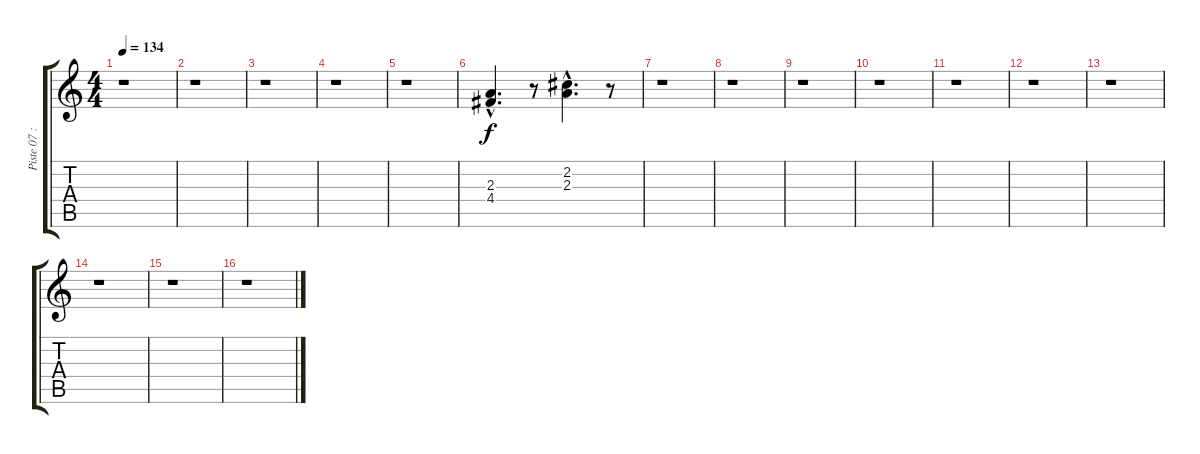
\track ("Piste 07 : non précisé" "Piste 07 :") {instrument distortionguitar}
\staff {score tabs}
\tuning (E4 B3 G3 D3 A2 E2) {hide}
\ts (4 4)
\tempo 134
\clef g2
\ks c
r.1{dy f} |
r.1 |
r.1 |
r.1 |
r.1 |
(2.3{hac} 4.4{hac}).4{d} r.8 (2.2{hac} 2.3{hac}).4{d} r.8 |
r.1 |
r.1 |
r.1 |
r.1 |
r.1 |
r.1 |
r.1 |
r.1 |
r.1 |
r.1
